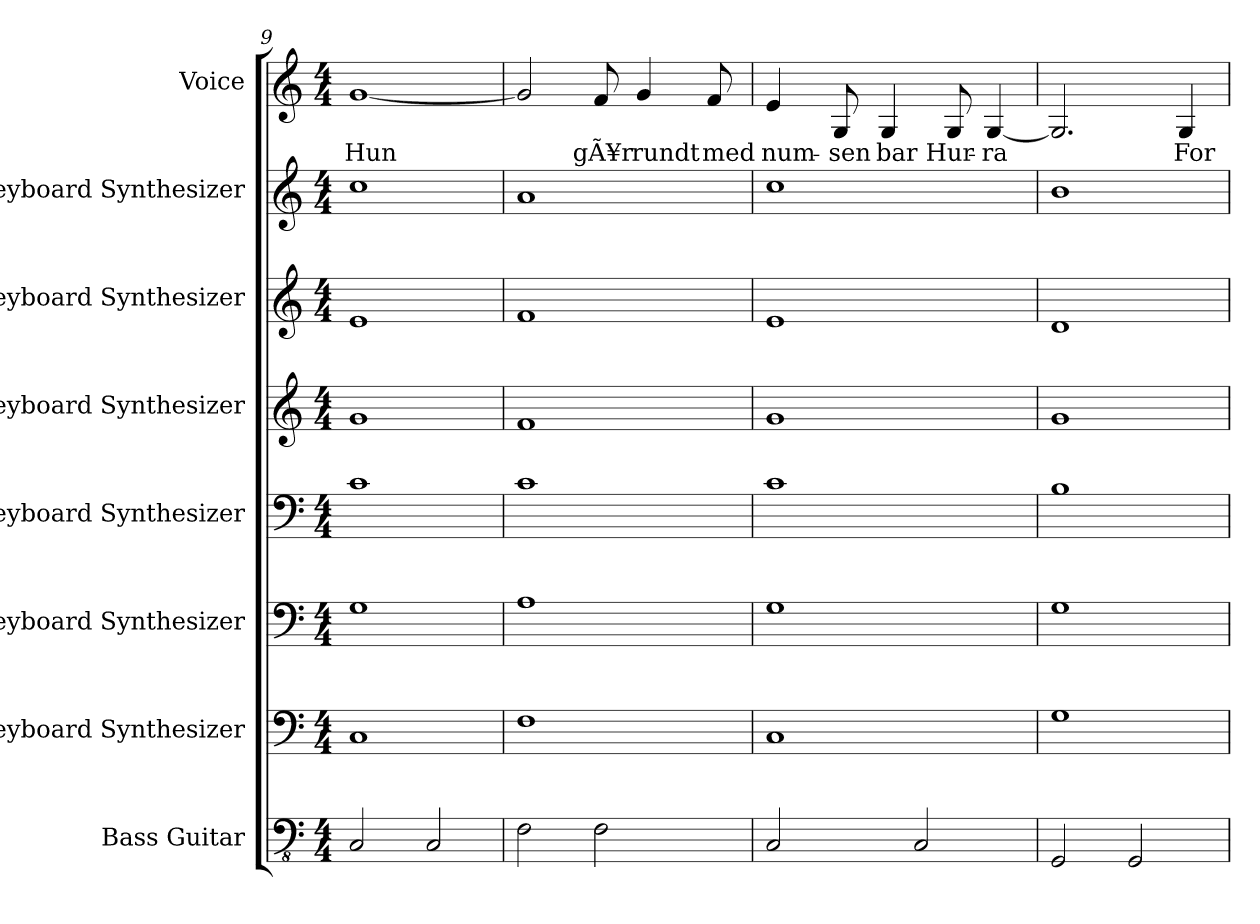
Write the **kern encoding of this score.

**kern	**kern	**kern	**kern	**kern	**kern	**kern	**kern	**text
*part8	*part7	*part6	*part5	*part4	*part3	*part2	*part1	*part1
*staff8	*staff7	*staff6	*staff5	*staff4	*staff3	*staff2	*staff1	*staff1
*I"Bass Guitar	*I"Keyboard Synthesizer	*I"Keyboard Synthesizer	*I"Keyboard Synthesizer	*I"Keyboard Synthesizer	*I"Keyboard Synthesizer	*I"Keyboard Synthesizer	*I"Voice	*
*I'B. Guit.	*I'Synth.	*I'Synth.	*I'Synth.	*I'Synth.	*I'Synth.	*I'Synth.	*I'Vo.	*
*clefFv4	*clefF4	*clefF4	*clefF4	*clefG2	*clefG2	*clefG2	*clefG2	*
*k[]	*k[]	*k[]	*k[]	*k[]	*k[]	*k[]	*k[]	*
*M4/4	*M4/4	*M4/4	*M4/4	*M4/4	*M4/4	*M4/4	*M4/4	*
=9	=9	=9	=9	=9	=9	=9	=9	=9
!	!	!	!	!	!	!	!	!LO:LY:b
2CC/	1C	1G	1c	1g	1e	1cc	[1g	-Hun
2CC/	.	.	.	.	.	.	.	.
=10	=10	=10	=10	=10	=10	=10	=10	=10
2FF\	1F	1A	1c	1f	1f	1a	2g/]	.
!	!	!	!	!	!	!	!	!LO:LY:b
2FF\	.	.	.	.	.	.	8f/	gÃ¥r
!	!	!	!	!	!	!	!	!LO:LY:b
.	.	.	.	.	.	.	4g/	rundt
!	!	!	!	!	!	!	!	!LO:LY:b
.	.	.	.	.	.	.	8f/	med
!!LO:PB:g=z
=11	=11	=11	=11	=11	=11	=11	=11	=11
!	!	!	!	!	!	!	!	!LO:LY:b
2CC/	1C	1G	1c	1g	1e	1cc	4e/	num-
!	!	!	!	!	!	!	!	!LO:LY:b
.	.	.	.	.	.	.	8G/	-sen
!	!	!	!	!	!	!	!	!LO:LY:b
.	.	.	.	.	.	.	4G/	bar
2CC/	.	.	.	.	.	.	.	.
!	!	!	!	!	!	!	!	!LO:LY:b
.	.	.	.	.	.	.	8G/	Hur-
!	!	!	!	!	!	!	!	!LO:LY:b
.	.	.	.	.	.	.	[4G/	-ra
=12	=12	=12	=12	=12	=12	=12	=12	=12
2GGG/	1G	1G	1B	1g	1d	1b	2.G/]	.
2GGG/	.	.	.	.	.	.	.	.
!	!	!	!	!	!	!	!	!LO:LY:b
.	.	.	.	.	.	.	4G/	For
=	=	=	=	=	=	=	=	=
*-	*-	*-	*-	*-	*-	*-	*-	*-
